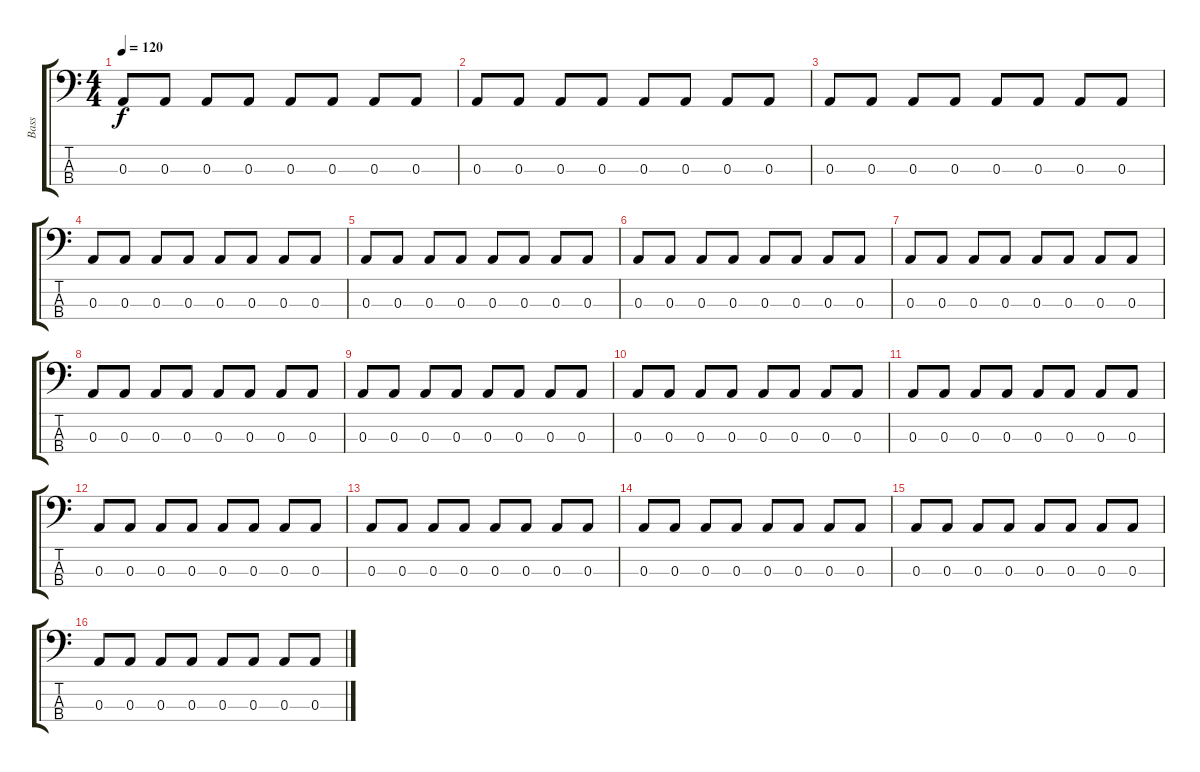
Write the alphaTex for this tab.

\track ("Bass" "Bass") {instrument acousticbass}
\staff {score tabs}
\tuning (G2 D2 A1 E1) {hide}
\ts (4 4)
\tempo 120
\clef f4
\ks c
0.3.8{dy f instrument acousticbass} 0.3.8 0.3.8 0.3.8 0.3.8 0.3.8 0.3.8 0.3.8 |
0.3.8 0.3.8 0.3.8 0.3.8 0.3.8 0.3.8 0.3.8 0.3.8 |
0.3.8 0.3.8 0.3.8 0.3.8 0.3.8 0.3.8 0.3.8 0.3.8 |
0.3.8 0.3.8 0.3.8 0.3.8 0.3.8 0.3.8 0.3.8 0.3.8 |
0.3.8 0.3.8 0.3.8 0.3.8 0.3.8 0.3.8 0.3.8 0.3.8 |
0.3.8 0.3.8 0.3.8 0.3.8 0.3.8 0.3.8 0.3.8 0.3.8 |
0.3.8 0.3.8 0.3.8 0.3.8 0.3.8 0.3.8 0.3.8 0.3.8 |
0.3.8 0.3.8 0.3.8 0.3.8 0.3.8 0.3.8 0.3.8 0.3.8 |
0.3.8 0.3.8 0.3.8 0.3.8 0.3.8 0.3.8 0.3.8 0.3.8 |
0.3.8 0.3.8 0.3.8 0.3.8 0.3.8 0.3.8 0.3.8 0.3.8 |
0.3.8 0.3.8 0.3.8 0.3.8 0.3.8 0.3.8 0.3.8 0.3.8 |
0.3.8 0.3.8 0.3.8 0.3.8 0.3.8 0.3.8 0.3.8 0.3.8 |
0.3.8 0.3.8 0.3.8 0.3.8 0.3.8 0.3.8 0.3.8 0.3.8 |
0.3.8 0.3.8 0.3.8 0.3.8 0.3.8 0.3.8 0.3.8 0.3.8 |
0.3.8 0.3.8 0.3.8 0.3.8 0.3.8 0.3.8 0.3.8 0.3.8 |
0.3.8 0.3.8 0.3.8 0.3.8 0.3.8 0.3.8 0.3.8 0.3.8
